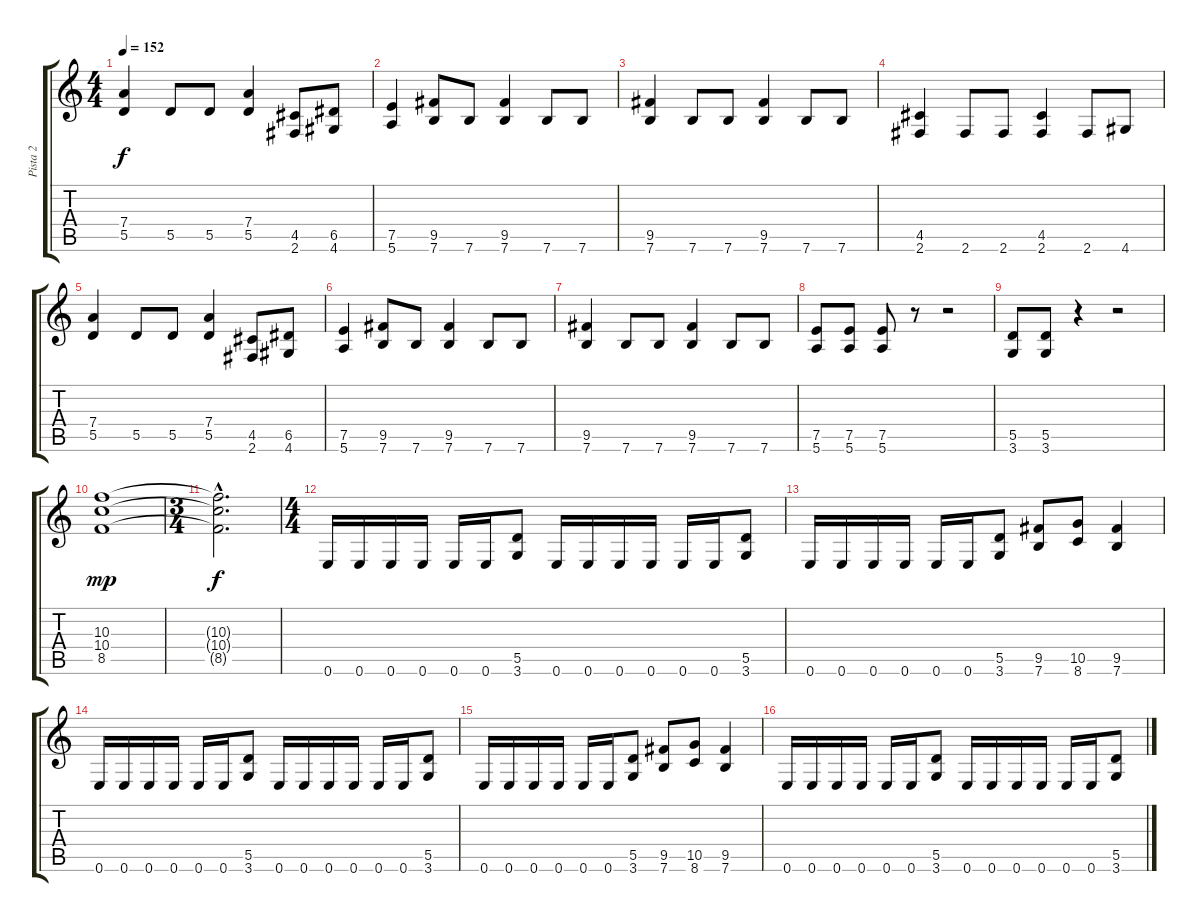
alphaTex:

\track ("Pista 2" "Pista 2") {instrument overdrivenguitar}
\staff {score tabs}
\tuning (E4 B3 G3 D3 A2 E2) {hide}
\ts (4 4)
\tempo 152
\clef g2
\ks c
(7.4 5.5).4{dy f} 5.5.8 5.5.8 (7.4 5.5).4 (4.5 2.6).8 (6.5 4.6).8 |
(7.5 5.6).4 (9.5 7.6).8 7.6.8 (9.5 7.6).4 7.6.8 7.6.8 |
(9.5 7.6).4 7.6.8 7.6.8 (9.5 7.6).4 7.6.8 7.6.8 |
(4.5 2.6).4 2.6.8 2.6.8 (4.5 2.6).4 2.6.8 4.6.8 |
(7.4 5.5).4 5.5.8 5.5.8 (7.4 5.5).4 (4.5 2.6).8 (6.5 4.6).8 |
(7.5 5.6).4 (9.5 7.6).8 7.6.8 (9.5 7.6).4 7.6.8 7.6.8 |
(9.5 7.6).4 7.6.8 7.6.8 (9.5 7.6).4 7.6.8 7.6.8 |
(7.5 5.6).8 (7.5 5.6).8 (7.5 5.6).8 r.8 r.2 |
(5.5 3.6).8 (5.5 3.6).8 r.4 r.2 |
(10.3 10.4 8.5).1{dy mp} |
\ts (3 4)
(10.3{hac t} 10.4{hac t} 8.5{hac t}).2{d dy f} |
\ts (4 4)
0.6.16 0.6.16 0.6.16 0.6.16 0.6.16 0.6.16 (5.5 3.6).8 0.6.16 0.6.16 0.6.16 0.6.16 0.6.16 0.6.16 (5.5 3.6).8 |
0.6.16 0.6.16 0.6.16 0.6.16 0.6.16 0.6.16 (5.5 3.6).8 (9.5 7.6).8 (10.5 8.6).8 (9.5 7.6).4 |
0.6.16 0.6.16 0.6.16 0.6.16 0.6.16 0.6.16 (5.5 3.6).8 0.6.16 0.6.16 0.6.16 0.6.16 0.6.16 0.6.16 (5.5 3.6).8 |
0.6.16 0.6.16 0.6.16 0.6.16 0.6.16 0.6.16 (5.5 3.6).8 (9.5 7.6).8 (10.5 8.6).8 (9.5 7.6).4 |
0.6.16 0.6.16 0.6.16 0.6.16 0.6.16 0.6.16 (5.5 3.6).8 0.6.16 0.6.16 0.6.16 0.6.16 0.6.16 0.6.16 (5.5 3.6).8
